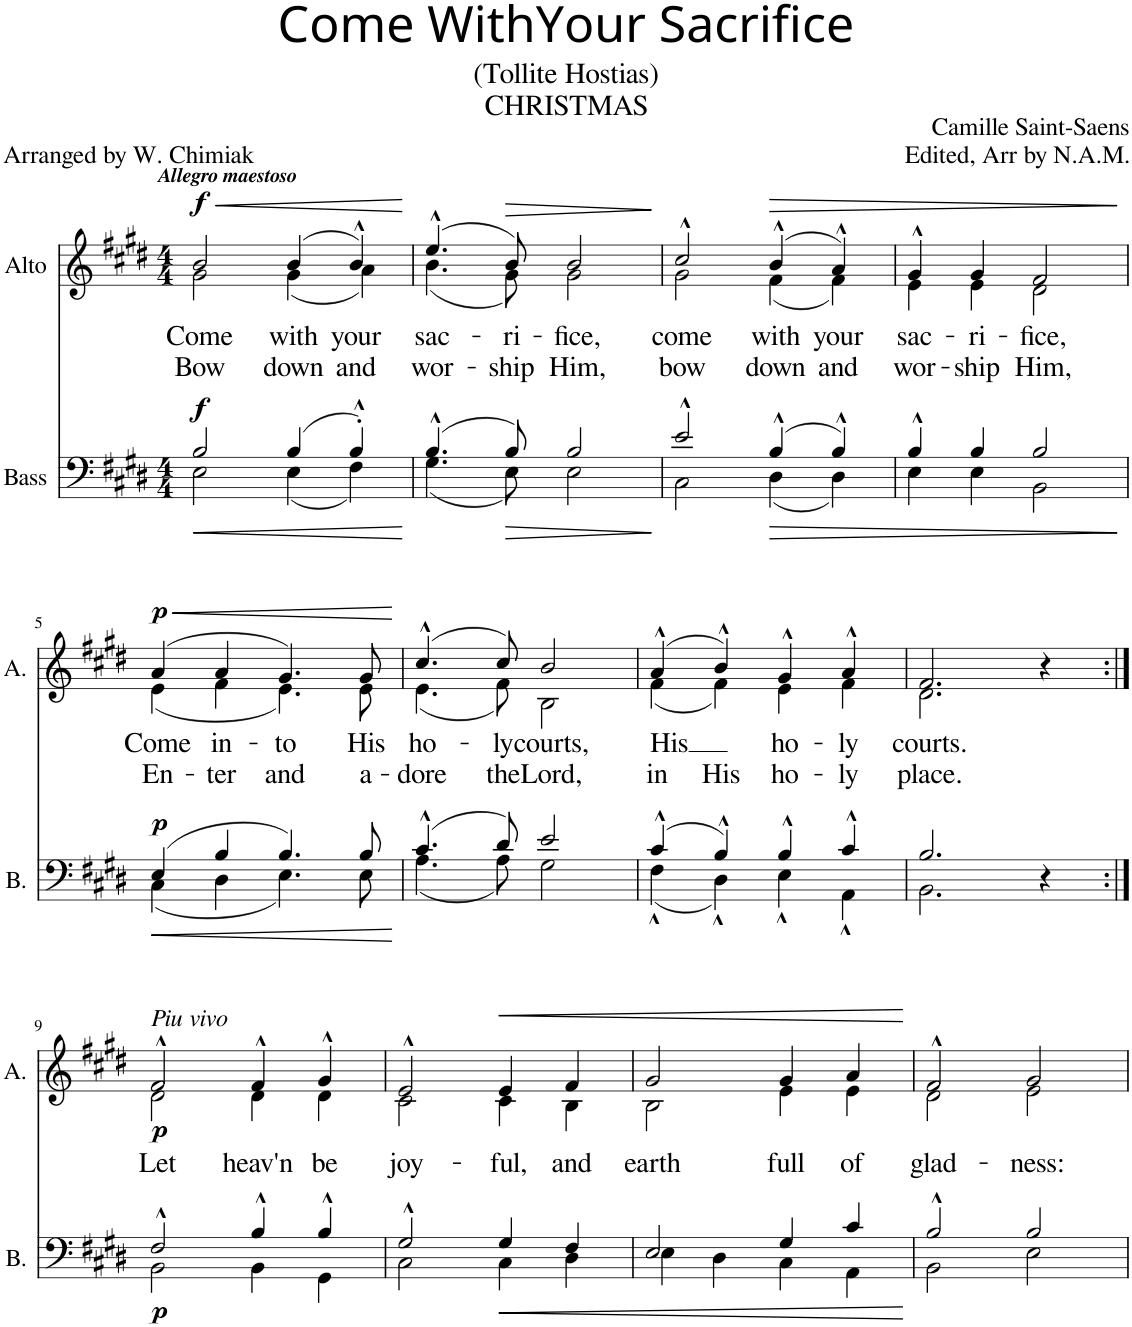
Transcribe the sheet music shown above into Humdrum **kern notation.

**kern	**dynam	**kern	**text	**text	**dynam
*part2	*part2	*part1	*part1	*part1	*part1
*staff2	*staff2	*staff1	*staff1	*staff1	*staff1
*I"Bass	*	*I"Alto	*	*	*
*I'B.	*	*I'A.	*	*	*
*clefF4	*	*clefG2	*	*	*
*k[f#c#g#d#]	*	*k[f#c#g#d#]	*	*	*
*M4/4	*	*M4/4	*	*	*
=1	=1	=1	=1	=1	=1
!	!	!LO:TX:a:Bi:t=Allegro maestoso	!	!	!
!	!LO:HP:b	!	!LO:LY:b	!LO:LY:b	!LO:HP:b
*^	*	*^	*	*	*
!	!	!LO:DY:n=1:a	!	!	!	!	!LO:DY:n=1:a
2B/	2E\	< f	2b/	2g#\	Come	Bow	< f
!	!	!	!	!	!LO:LY:b	!LO:LY:b	!
(4B/	(4E\	.	(4b/	(4g#\	with	down	.
!	!	!	!	!	!LO:LY:b	!LO:LY:b	!
4B'^^/)	4F#\)	.	4b^^/)	4a\)	your	and	.
*v	*v	*	*	*	*	*	*
*	*	*v	*v	*	*	*
.	[	.	.	.	[
=2	=2	=2	=2	=2	=2
*^	*	*	*	*	*
!	!	!	!	!LO:LY:b	!LO:LY:b	!
*	*	*	*^	*	*	*
(4.B^^/	(4.G#\	.	(4.ee^^/	(4.b\	sac-	wor-	.
!	!	!LO:HP:b	!	!	!LO:LY:b	!LO:LY:b	!LO:HP:b
8B/)	8E\)	>	8b/)	8g#\)	-ri-	-ship	>
!	!	!	!	!	!LO:LY:b	!LO:LY:b	!
2B/	2E\	.	2b/	2g#\	-fice,	Him,	.
*v	*v	*	*	*	*	*	*
*	*	*v	*v	*	*	*
.	]	.	.	.	]
=3	=3	=3	=3	=3	=3
*^	*	*	*	*	*
!	!	!	!	!LO:LY:b	!LO:LY:b	!
*	*	*	*^	*	*	*
2e^^/	2C#\	.	2cc#^^/	2g#\	come	bow	.
!	!	!LO:HP:b	!	!	!LO:LY:b	!LO:LY:b	!LO:HP:b
(4B^^/	(4D#\	>	(4b^^/	(4f#\	with	down	>
!	!	!	!	!	!LO:LY:b	!LO:LY:b	!
4B^^/)	4D#\)	.	4a^^/)	4f#\)	your	and	.
=4	=4	=4	=4	=4	=4	=4	=4
!	!	!	!	!	!LO:LY:b	!LO:LY:b	!
4B^^/	4E\	.	4g#^^/	4e\	sac-	wor-	.
!	!	!	!	!	!LO:LY:b	!LO:LY:b	!
4B/	4E\	.	4g#/	4e\	-ri-	-ship	.
!	!	!	!	!	!LO:LY:b	!LO:LY:b	!
2B/	2BB\	.	2f#/	2d#\	-fice,	Him,	.
*v	*v	*	*	*	*	*	*
*	*	*v	*v	*	*	*
.	]	.	.	.	]
!!LO:LB:g=z
=5	=5	=5	=5	=5	=5
!	!LO:HP:b	!	!LO:LY:b	!LO:LY:b	!LO:HP:b
*^	*	*^	*	*	*
!	!	!LO:DY:n=1:a	!	!	!	!	!LO:DY:n=1:a
(4E/	(4C#\	< p	(4a/	(4e\	Come	En-	< p
!	!	!	!	!	!LO:LY:b	!LO:LY:b	!
4B/	4D#\	.	4a/	4f#\	in-	-ter	.
!	!	!	!	!	!LO:LY:b	!LO:LY:b	!
4.B/)	4.E\)	.	4.g#/)	4.e\)	-to	and	.
!	!	!	!	!	!LO:LY:b	!LO:LY:b	!
8B/	8E\	.	8g#/	8e\	His	a-	.
*v	*v	*	*	*	*	*	*
*	*	*v	*v	*	*	*
.	[	.	.	.	[
=6	=6	=6	=6	=6	=6
*^	*	*	*	*	*
!	!	!	!	!LO:LY:b	!LO:LY:b	!
*	*	*	*^	*	*	*
(4.c#^^/	(4.A\	.	(4.cc#^^/	(4.e\	ho-	-dore	.
!	!	!	!	!	!LO:LY:b	!LO:LY:b	!
8d#/)	8A\)	.	8cc#/)	8f#\)	-ly	the	.
!	!	!	!	!	!LO:LY:b	!LO:LY:b	!
2e/	2G#\	.	2b/	2B\	courts,	Lord,	.
=7	=7	=7	=7	=7	=7	=7	=7
!	!	!	!	!	!LO:LY:b	!LO:LY:b	!
(4c#^^/	(4F#^^\	.	(4a^^/	(4f#\	His	in	.
!	!	!	!	!	!	!LO:LY:b	!
4B^^/)	4D#^^\)	.	4b^^/)	4f#\)	.	His	.
!	!	!	!	!	!LO:LY:b	!LO:LY:b	!
4B^^/	4E^^\	.	4g#^^/	4e\	ho-	ho-	.
!	!	!	!	!	!LO:LY:b	!LO:LY:b	!
4c#^^/	4AA^^\	.	4a^^/	4f#\	-ly	-ly	.
=8	=8	=8	=8	=8	=8	=8	=8
!	!	!	!	!	!LO:LY:b	!LO:LY:b	!
2.B/	2.BB\	.	2.f#/	2.d#\	courts.	place.	.
4r	4ryy	.	4r	4ryy	.	.	.
!!LO:LB:g=z	!!
=9:|!	=9:|!	=9:|!	=9:|!	=9:|!	=9:|!	=9:|!	=9:|!
!	!	!	!LO:TX:a:i:t=Piu vivo	!	!	!	!
!	!	!LO:DY:b	!	!	!LO:LY:b	!	!LO:DY:b
2F#^^/	2BB\	p	2f#^^/	2d#\	Let	.	p
!	!	!	!	!	!LO:LY:b	!	!
4B^^/	4BB\	.	4f#^^/	4d#\	heav'n	.	.
!	!	!	!	!	!LO:LY:b	!	!
4B^^/	4GG#\	.	4g#^^/	4d#\	be	.	.
=10	=10	=10	=10	=10	=10	=10	=10
!	!	!	!	!	!LO:LY:b	!	!
2G#^^/	2C#\	.	2e^^/	2c#\	joy-	.	.
!	!	!LO:HP:b	!	!	!LO:LY:b	!	!LO:HP:b
4G#/	4C#\	<	4e/	4c#\	-ful,	.	<
!	!	!	!	!	!LO:LY:b	!	!
4F#/	4D#\	.	4f#/	4B\	and	.	.
=11	=11	=11	=11	=11	=11	=11	=11
!	!	!	!	!	!LO:LY:b	!	!
2E/	4E\	.	2g#/	2B\	earth	.	.
.	4D#\	.	.	.	.	.	.
!	!	!	!	!	!LO:LY:b	!	!
4G#/	4C#\	.	4g#/	4e\	full	.	.
!	!	!	!	!	!LO:LY:b	!	!
4c#/	4AA\	.	4a/	4e\	of	.	.
*v	*v	*	*	*	*	*	*
*	*	*v	*v	*	*	*
.	[	.	.	.	[
=12	=12	=12	=12	=12	=12
*^	*	*	*	*	*
!	!	!	!	!LO:LY:b	!	!
*	*	*	*^	*	*	*
2B^^/	2BB\	.	2f#^^/	2d#\	glad-	.	.
!	!	!	!	!	!LO:LY:b	!	!
2B/	2E\	.	2g#/	2e\	-ness:	.	.
*v	*v	*	*	*	*	*	*
*	*	*v	*v	*	*	*
=	=	=	=	=	=
*-	*-	*-	*-	*-	*-
